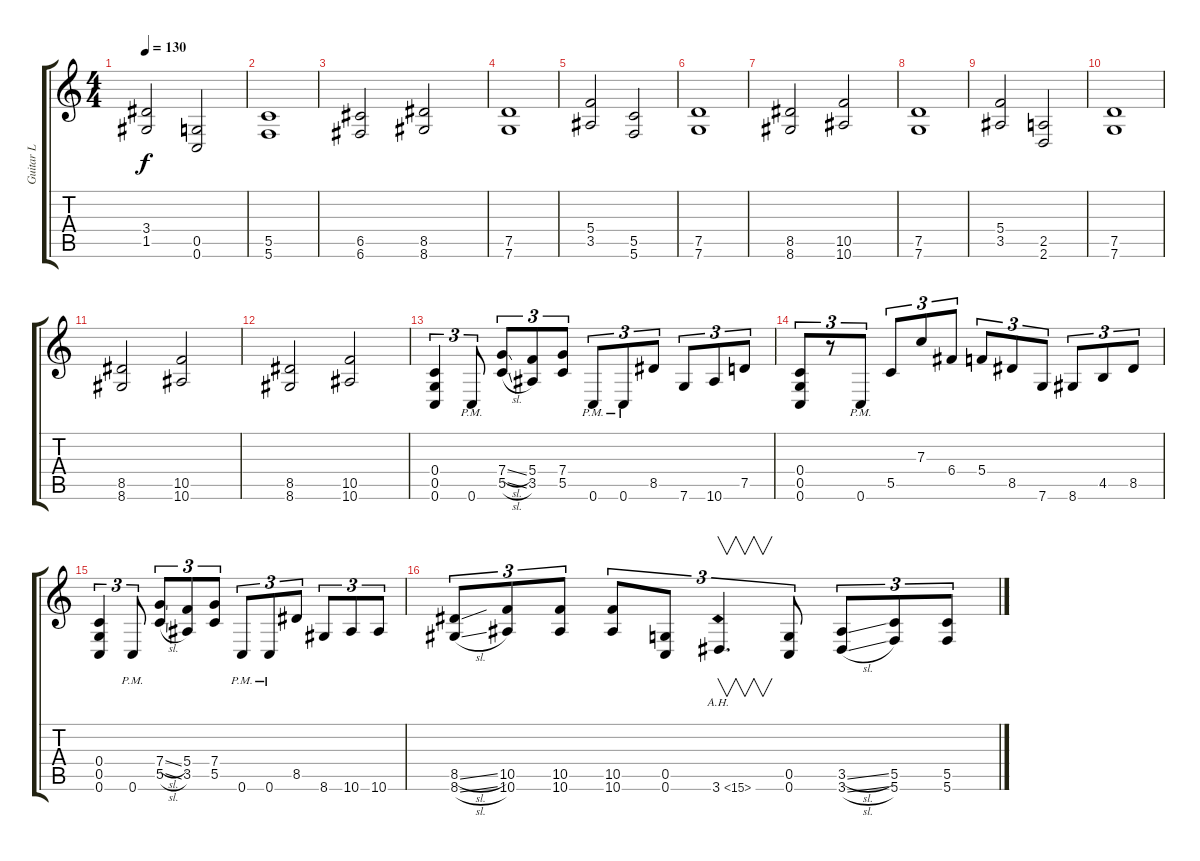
\track ("Guitar L" "Guitar L") {instrument overdrivenguitar}
\staff {score tabs}
\tuning (D4 A3 F3 C3 G2 C2) {hide}
\ts (4 4)
\tempo 130
\clef g2
\ks c
(3.4 1.5).2{dy f} (0.5 0.6).2 |
(5.5 5.6).1 |
(6.5 6.6).2 (8.5 8.6).2 |
(7.5 7.6).1 |
(5.4 3.5).2 (5.5 5.6).2 |
(7.5 7.6).1 |
(8.5 8.6).2 (10.5 10.6).2 |
(7.5 7.6).1 |
(5.4 3.5).2 (2.5 2.6).2 |
(7.5 7.6).1 |
(8.5 8.6).2 (10.5 10.6).2 |
(8.5 8.6).2 (10.5 10.6).2 |
(0.4 0.5 0.6).4{tu (3 2)} 0.6{pm}.8{tu (3 2)} (7.4{sl} 5.5{sl}).8{tu (3 2)} (5.4 3.5).8{tu (3 2)} (7.4 5.5).8{tu (3 2)} 0.6{pm}.8{tu (3 2)} 0.6{pm}.8{tu (3 2)} 8.5.8{tu (3 2)} 7.6.8{tu (3 2)} 10.6.8{tu (3 2)} 7.5.8{tu (3 2)} |
(0.4 0.5 0.6).8{tu (3 2)} r.8{tu (3 2)} 0.6{pm}.8{tu (3 2)} 5.5.8{tu (3 2)} 7.3.8{tu (3 2)} 6.4.8{tu (3 2)} 5.4.8{tu (3 2)} 8.5.8{tu (3 2)} 7.6.8{tu (3 2)} 8.6.8{tu (3 2)} 4.5.8{tu (3 2)} 8.5.8{tu (3 2)} |
(0.4 0.5 0.6).4{tu (3 2)} 0.6{pm}.8{tu (3 2)} (7.4{sl} 5.5{sl}).8{tu (3 2)} (5.4 3.5).8{tu (3 2)} (7.4 5.5).8{tu (3 2)} 0.6{pm}.8{tu (3 2)} 0.6{pm}.8{tu (3 2)} 8.5.8{tu (3 2)} 8.6.8{tu (3 2)} 10.6.8{tu (3 2)} 10.6.8{tu (3 2)} |
(8.5{sl} 8.6{sl}).8{tu (3 2)} (10.5 10.6).8{tu (3 2)} (10.5 10.6).8{tu (3 2)} (10.5 10.6).8{tu (3 2)} (0.5 0.6).8{tu (3 2)} 3.6{ah 12}.4{v d tu (3 2)} (0.5 0.6).8{tu (3 2)} (3.5{sl} 3.6{sl}).8{tu (3 2)} (5.5 5.6).8{tu (3 2)} (5.5 5.6).8{tu (3 2)}
